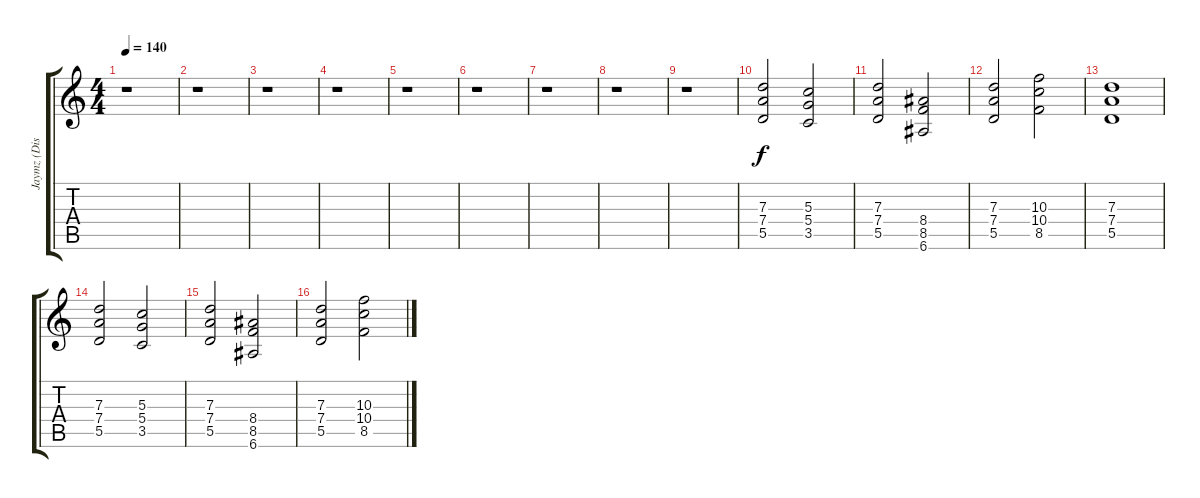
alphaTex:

\track ("Jaymz (Disto Gtr)" "Jaymz (Dis") {instrument distortionguitar}
\staff {score tabs}
\tuning (E4 B3 G3 D3 A2 E2) {hide}
\ts (4 4)
\tempo 140
\clef g2
\ks c
r.1{dy f} |
r.1 |
r.1 |
r.1 |
r.1 |
r.1 |
r.1 |
r.1 |
r.1 |
(7.3 7.4 5.5).2 (5.3 5.4 3.5).2 |
(7.3 7.4 5.5).2 (8.4 8.5 6.6).2 |
(7.3 7.4 5.5).2 (10.3 10.4 8.5).2 |
(7.3 7.4 5.5).1 |
(7.3 7.4 5.5).2 (5.3 5.4 3.5).2 |
(7.3 7.4 5.5).2 (8.4 8.5 6.6).2 |
(7.3 7.4 5.5).2 (10.3 10.4 8.5).2
